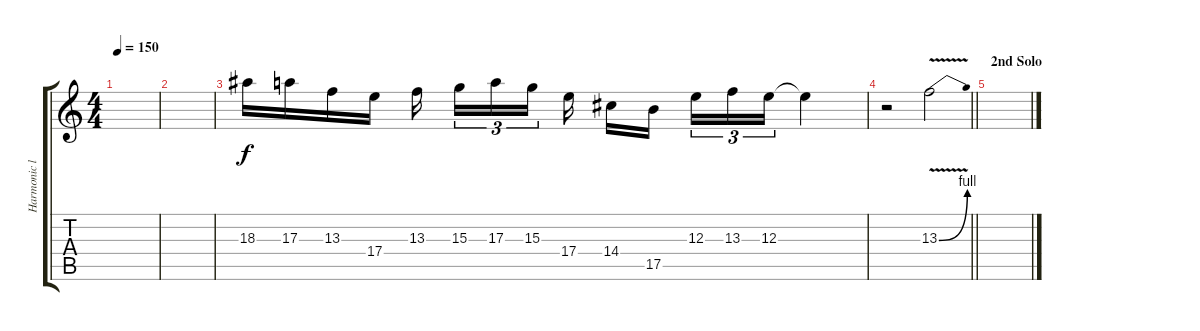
\track ("Harmonic lead guitar" "Harmonic l") {instrument distortionguitar}
\staff {score tabs}
\tuning (Db4 Ab3 E3 B2 Gb2 B1) {hide}
\ts (4 4)
\tempo 150
\clef g2
\ks c
|
|
18.3.16 17.3.16 13.3.16 17.4.16 13.3.16{beam splitsecondary} 15.3.16{tu (3 2)} 17.3.16{tu (3 2)} 15.3.16{tu (3 2) beam splitsecondary} 17.4.16 14.4.16 17.5.16{beam splitsecondary} 12.3.16{tu (3 2)} 13.3.16{tu (3 2)} 12.3.16{tu (3 2)} 12.3{t}.4 |
\barLineRight lightlight
r.2 13.3{be (bend 0 0 60 4) v}.2 |
\section ("" "2nd Solo")
